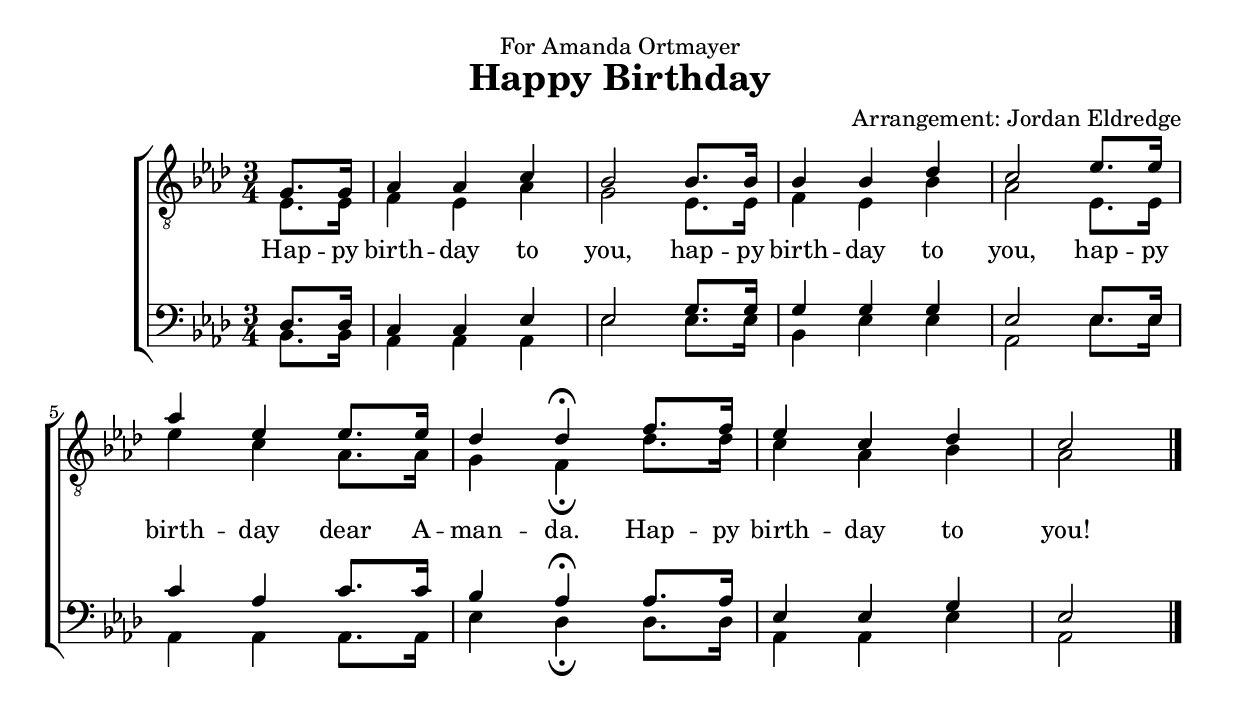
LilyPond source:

 \version "2.10.10"
     global = {
        \key aes \major
        \time 3/4
        \partial 4
     }
     
     
     tenorMusic = \relative c' {
		g8. g16 
		| aes4 aes c 
		| bes2 bes8. bes16
		| bes4 bes des 
		| c2 ees8. ees16
		| aes4 ees ees8. ees16
		| des4 des\fermata f8. f16
		| ees4 c des 
		| c2 
     }
     
     leadMusic = \relative c {
		ees8. ees16 
		| f4 ees aes
		| g2 ees8. ees16
		| f4 ees bes'
		| aes2 ees8. ees16
		| ees'4 c aes8. aes16
		| g4 f\fermata des'8. des16
		| c4 aes bes
		| aes2
     }
     
     leadWords =\lyricmode {
		Hap -- py birth -- day to you, hap -- py birth -- day to you, hap -- py birth -- day dear A -- man -- da. Hap -- py birth -- day to you!
     }
     bariMusic = \relative c {
       des8. des16
       | c4 c ees 
       | ees2 g8. g16
       | g4 g g
       | ees2 ees8. ees16
       | c'4 aes c8. c16
       | bes4 aes\fermata aes8. aes16
       | ees4 ees g 
       | ees2 \bar "|."
     }
     
     bassMusic = \relative c {
        bes8. bes16 
        | aes4 aes aes
        | ees'2 ees8. ees16
        | bes4 ees ees
        | aes,2 ees'8. ees16
        | aes,4 aes aes8. aes16
        | ees'4 des\fermata des8. des16
        | aes4 aes ees' 
        | aes,2
     }

     \header {
		dedication = "For Amanda Ortmayer"
		title = "Happy Birthday"
		arranger = "Arrangement: Jordan Eldredge"
	 }

     \score {
        \new ChoirStaff <<
           \new Staff = tenorStaff <<
           	\clef "G_8"
              \new Voice =
                "tenors" { \voiceOne <<  \global \tenorMusic >> }
                \new Voice =
                "leads" { \voiceTwo << \global \leadMusic >> }
           >>
           \new Lyrics = "leads" { s1 }
           
           \new Staff = tenorStaff <<
           	\clef bass
              \new Voice =
                "baris" { \voiceOne <<  \global \bariMusic >> }
                \new Voice =
                "basses" { \voiceTwo << \global \bassMusic >> }
           >>
     
           \context Lyrics = leads \lyricsto leads \leadWords
        >>
     
        \layout {
           \context {
              % a little smaller so lyrics
              % can be closer to the staff
              \Staff
              \override VerticalAxisGroup #'minimum-Y-extent = #'(-3 . 3)
           }
        }
		\midi {
			\context {
				\Score
				tempoWholesPerMinute = #(ly:make-moment 80 4)
			}
		}

     }
